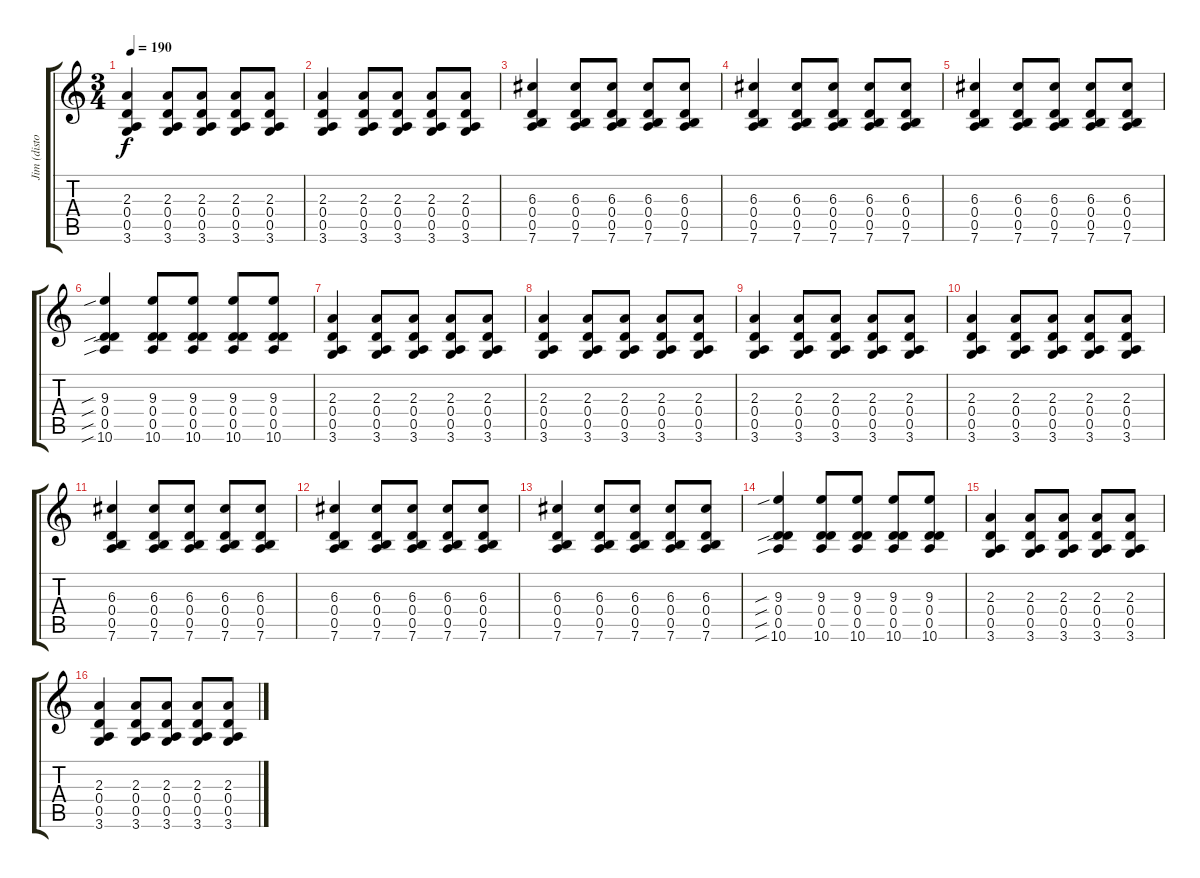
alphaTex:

\track ("Jim (distor)" "Jim (disto") {instrument overdrivenguitar}
\staff {score tabs}
\tuning (E4 B3 G3 D3 A2 E2) {hide}
\ts (3 4)
\tempo 190
\clef g2
\ks c
(2.3 0.4 0.5 3.6).4{dy f} (2.3 0.4 0.5 3.6).8 (2.3 0.4 0.5 3.6).8 (2.3 0.4 0.5 3.6).8 (2.3 0.4 0.5 3.6).8 |
(2.3 0.4 0.5 3.6).4 (2.3 0.4 0.5 3.6).8 (2.3 0.4 0.5 3.6).8 (2.3 0.4 0.5 3.6).8 (2.3 0.4 0.5 3.6).8 |
(6.3 0.4 0.5 7.6).4 (6.3 0.4 0.5 7.6).8 (6.3 0.4 0.5 7.6).8 (6.3 0.4 0.5 7.6).8 (6.3 0.4 0.5 7.6).8 |
(6.3 0.4 0.5 7.6).4 (6.3 0.4 0.5 7.6).8 (6.3 0.4 0.5 7.6).8 (6.3 0.4 0.5 7.6).8 (6.3 0.4 0.5 7.6).8 |
(6.3 0.4 0.5 7.6).4 (6.3 0.4 0.5 7.6).8 (6.3 0.4 0.5 7.6).8 (6.3 0.4 0.5 7.6).8 (6.3 0.4 0.5 7.6).8 |
(9.3{sib} 0.4{sib} 0.5{sib} 10.6{sib}).4 (9.3 0.4 0.5 10.6).8 (9.3 0.4 0.5 10.6).8 (9.3 0.4 0.5 10.6).8 (9.3 0.4 0.5 10.6).8 |
(2.3 0.4 0.5 3.6).4 (2.3 0.4 0.5 3.6).8 (2.3 0.4 0.5 3.6).8 (2.3 0.4 0.5 3.6).8 (2.3 0.4 0.5 3.6).8 |
(2.3 0.4 0.5 3.6).4 (2.3 0.4 0.5 3.6).8 (2.3 0.4 0.5 3.6).8 (2.3 0.4 0.5 3.6).8 (2.3 0.4 0.5 3.6).8 |
(2.3 0.4 0.5 3.6).4 (2.3 0.4 0.5 3.6).8 (2.3 0.4 0.5 3.6).8 (2.3 0.4 0.5 3.6).8 (2.3 0.4 0.5 3.6).8 |
(2.3 0.4 0.5 3.6).4 (2.3 0.4 0.5 3.6).8 (2.3 0.4 0.5 3.6).8 (2.3 0.4 0.5 3.6).8 (2.3 0.4 0.5 3.6).8 |
(6.3 0.4 0.5 7.6).4 (6.3 0.4 0.5 7.6).8 (6.3 0.4 0.5 7.6).8 (6.3 0.4 0.5 7.6).8 (6.3 0.4 0.5 7.6).8 |
(6.3 0.4 0.5 7.6).4 (6.3 0.4 0.5 7.6).8 (6.3 0.4 0.5 7.6).8 (6.3 0.4 0.5 7.6).8 (6.3 0.4 0.5 7.6).8 |
(6.3 0.4 0.5 7.6).4 (6.3 0.4 0.5 7.6).8 (6.3 0.4 0.5 7.6).8 (6.3 0.4 0.5 7.6).8 (6.3 0.4 0.5 7.6).8 |
(9.3{sib} 0.4{sib} 0.5{sib} 10.6{sib}).4 (9.3 0.4 0.5 10.6).8 (9.3 0.4 0.5 10.6).8 (9.3 0.4 0.5 10.6).8 (9.3 0.4 0.5 10.6).8 |
(2.3 0.4 0.5 3.6).4 (2.3 0.4 0.5 3.6).8 (2.3 0.4 0.5 3.6).8 (2.3 0.4 0.5 3.6).8 (2.3 0.4 0.5 3.6).8 |
(2.3 0.4 0.5 3.6).4 (2.3 0.4 0.5 3.6).8 (2.3 0.4 0.5 3.6).8 (2.3 0.4 0.5 3.6).8 (2.3 0.4 0.5 3.6).8
